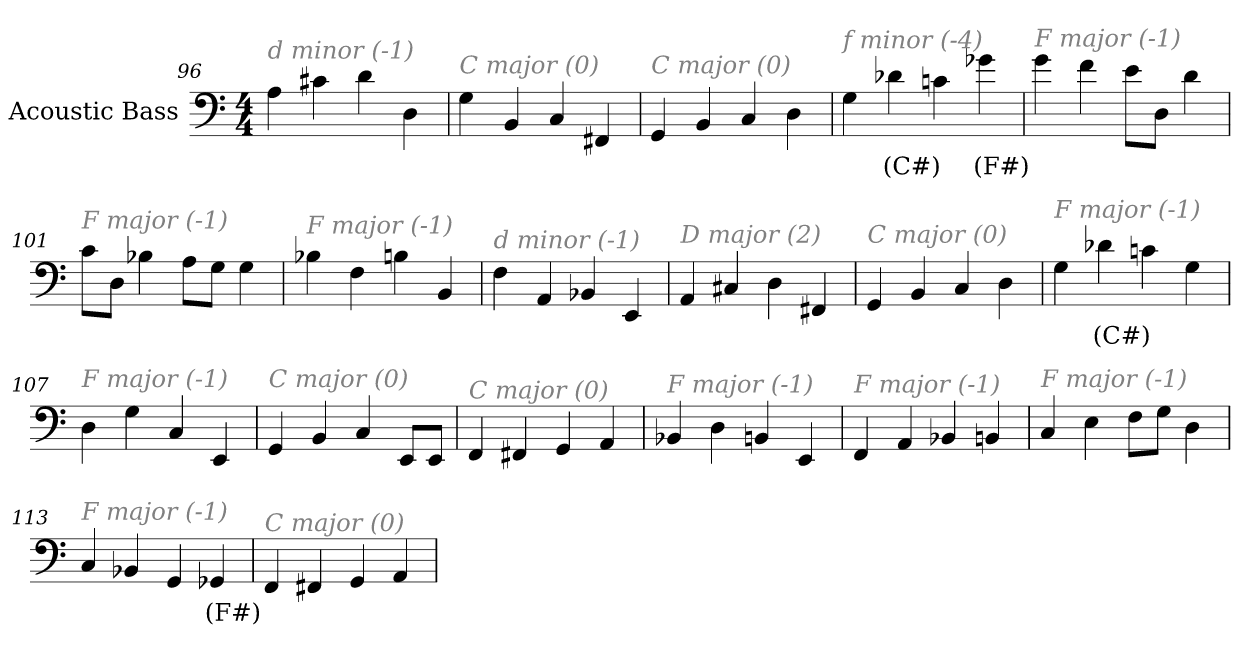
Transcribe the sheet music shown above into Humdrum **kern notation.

**kern	**text
*part1	*part1
*staff1	*staff1
*I"Acoustic Bass	*
*clefF4	*
*ITrd7c12	*
*k[]	*
*C:	*
*M4/4	*
=96	=96
!LO:TX:i:color=#808080:t=d minor (-1)	!
4AA	.
4C#X	.
4D	.
4DD	.
=97	=97
!LO:TX:i:color=#808080:t=C major (0)	!
4GG	.
4BBB	.
4CC	.
4FFF#X	.
=98	=98
!LO:TX:i:color=#808080:t=C major (0)	!
4GGG	.
4BBB	.
4CC	.
4DD	.
=99	=99
!LO:TX:i:color=#808080:t=f minor (-4)	!
4GG	.
4D-Xi	(C#)
4Cn	.
4G-Xi	(F#)
=100	=100
!LO:TX:i:color=#808080:t=F major (-1)	!
4G	.
4F	.
8EL	.
8DDJ	.
4D	.
=101	=101
!LO:TX:i:color=#808080:t=F major (-1)	!
8CL	.
8DDJ	.
4BB-X	.
8AAL	.
8GGJ	.
4GG	.
=102	=102
!LO:TX:i:color=#808080:t=F major (-1)	!
4BB-X	.
4FF	.
4BBn	.
4BBB	.
=103	=103
!LO:TX:i:color=#808080:t=d minor (-1)	!
4FF	.
4AAA	.
4BBB-X	.
4EEE	.
=104	=104
!LO:TX:i:color=#808080:t=D major (2)	!
4AAA	.
4CC#X	.
4DD	.
4FFF#X	.
=105	=105
!LO:TX:i:color=#808080:t=C major (0)	!
4GGG	.
4BBB	.
4CC	.
4DD	.
=106	=106
!LO:TX:i:color=#808080:t=F major (-1)	!
4GG	.
4D-Xi	(C#)
4Cn	.
4GG	.
=107	=107
!LO:TX:i:color=#808080:t=F major (-1)	!
4DD	.
4GG	.
4CC	.
4EEE	.
=108	=108
!LO:TX:i:color=#808080:t=C major (0)	!
4GGG	.
4BBB	.
4CC	.
8EEEL	.
8EEEJ	.
=109	=109
!LO:TX:i:color=#808080:t=C major (0)	!
4FFF	.
4FFF#X	.
4GGG	.
4AAA	.
=110	=110
!LO:TX:i:color=#808080:t=F major (-1)	!
4BBB-X	.
4DD	.
4BBBn	.
4EEE	.
=111	=111
!LO:TX:i:color=#808080:t=F major (-1)	!
4FFF	.
4AAA	.
4BBB-X	.
4BBBn	.
=112	=112
!LO:TX:i:color=#808080:t=F major (-1)	!
4CC	.
4EE	.
8FFL	.
8GGJ	.
4DD	.
=113	=113
!LO:TX:i:color=#808080:t=F major (-1)	!
4CC	.
4BBB-X	.
4GGG	.
4GGG-Xi	(F#)
=114	=114
!LO:TX:i:color=#808080:t=C major (0)	!
4FFF	.
4FFF#X	.
4GGG	.
4AAA	.
=	=
*-	*-
